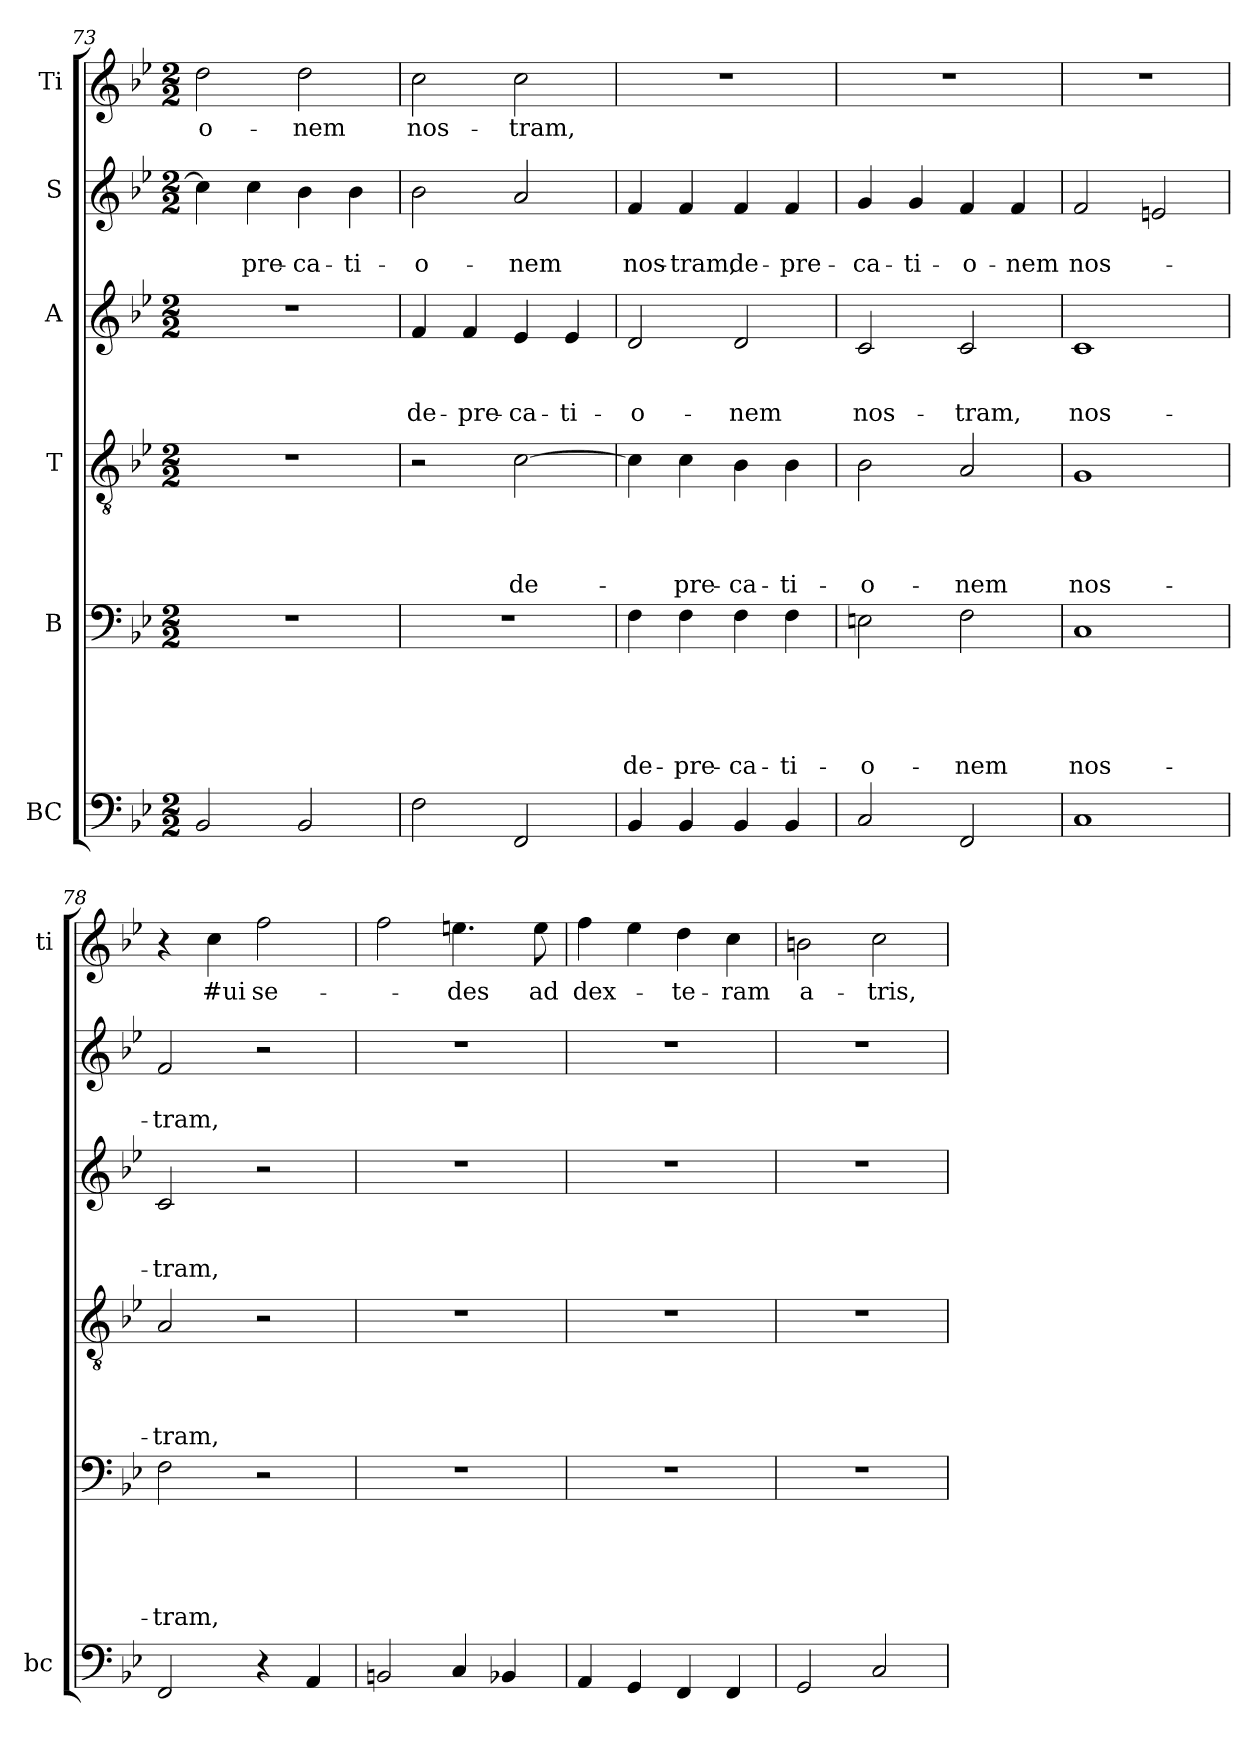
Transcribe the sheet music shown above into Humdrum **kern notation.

**kern	**kern	**text	**text	**text	**text	**text	**kern	**text	**text	**text	**text	**kern	**text	**text	**text	**kern	**text	**text	**kern	**text
*part6	*part5	*part5	*part5	*part5	*part5	*part5	*part4	*part4	*part4	*part4	*part4	*part3	*part3	*part3	*part3	*part2	*part2	*part2	*part1	*part1
*staff6	*staff5	*staff5	*staff5	*staff5	*staff5	*staff5	*staff4	*staff4	*staff4	*staff4	*staff4	*staff3	*staff3	*staff3	*staff3	*staff2	*staff2	*staff2	*staff1	*staff1
*I"BC	*I"B	*	*	*	*	*	*I"T	*	*	*	*	*I"A	*	*	*	*I"S	*	*	*I"Ti	*
*I'bc	*	*	*	*	*	*	*	*	*	*	*	*	*	*	*	*	*	*	*I'ti	*
*clefF4	*clefF4	*	*	*	*	*	*clefGv2	*	*	*	*	*clefG2	*	*	*	*clefG2	*	*	*clefG2	*
*k[b-e-]	*k[b-e-]	*	*	*	*	*	*k[b-e-]	*	*	*	*	*k[b-e-]	*	*	*	*k[b-e-]	*	*	*k[b-e-]	*
*B-:	*B-:	*	*	*	*	*	*B-:	*	*	*	*	*B-:	*	*	*	*B-:	*	*	*B-:	*
*M2/2	*M2/2	*	*	*	*	*	*M2/2	*	*	*	*	*M2/2	*	*	*	*M2/2	*	*	*M2/2	*
=73	=73	=73	=73	=73	=73	=73	=73	=73	=73	=73	=73	=73	=73	=73	=73	=73	=73	=73	=73	=73
!	!	!	!	!	!	!	!	!	!	!	!	!	!	!	!	!	!	!	!	!LO:LY:b
2BB-/	1r	.	.	.	.	.	1r	.	.	.	.	1r	.	.	.	4cc\]	.	.	2dd\	-o-
!	!	!	!	!	!	!	!	!	!	!	!	!	!	!	!	!	!	!LO:LY:b	!	!
.	.	.	.	.	.	.	.	.	.	.	.	.	.	.	.	4cc\	.	-pre-	.	.
!	!	!	!	!	!	!	!	!	!	!	!	!	!	!	!	!	!	!LO:LY:b	!	!LO:LY:b
2BB-/	.	.	.	.	.	.	.	.	.	.	.	.	.	.	.	4b-\	.	-ca-	2dd\	-nem
!	!	!	!	!	!	!	!	!	!	!	!	!	!	!	!	!	!	!LO:LY:b	!	!
.	.	.	.	.	.	.	.	.	.	.	.	.	.	.	.	4b-\	.	-ti-	.	.
=74	=74	=74	=74	=74	=74	=74	=74	=74	=74	=74	=74	=74	=74	=74	=74	=74	=74	=74	=74	=74
!	!	!	!	!	!	!	!	!	!	!	!	!	!	!	!LO:LY:b	!	!	!LO:LY:b	!	!LO:LY:b
2F\	1r	.	.	.	.	.	2r	.	.	.	.	4f/	.	.	de-	2b-\	.	-o-	2cc\	nos-
!	!	!	!	!	!	!	!	!	!	!	!	!	!	!	!LO:LY:b	!	!	!	!	!
.	.	.	.	.	.	.	.	.	.	.	.	4f/	.	.	-pre-	.	.	.	.	.
!	!	!	!	!	!	!	!	!	!	!	!LO:LY:b	!	!	!	!LO:LY:b	!	!	!LO:LY:b	!	!LO:LY:b
2FF/	.	.	.	.	.	.	[>2c\	.	.	.	de-	4e-/	.	.	-ca-	2a/	.	-nem	2cc\	-tram,
!	!	!	!	!	!	!	!	!	!	!	!	!	!	!	!LO:LY:b	!	!	!	!	!
.	.	.	.	.	.	.	.	.	.	.	.	4e-/	.	.	-ti-	.	.	.	.	.
=75	=75	=75	=75	=75	=75	=75	=75	=75	=75	=75	=75	=75	=75	=75	=75	=75	=75	=75	=75	=75
!	!	!	!	!	!	!LO:LY:b	!	!	!	!	!	!	!	!	!LO:LY:b	!	!	!LO:LY:b	!	!
4BB-/	4F\	.	.	.	.	de-	4c\]	.	.	.	.	2d/	.	.	-o-	4f/	.	nos-	1r	.
!	!	!	!	!	!	!LO:LY:b	!	!	!	!	!LO:LY:b	!	!	!	!	!	!	!LO:LY:b	!	!
4BB-/	4F\	.	.	.	.	-pre-	4c\	.	.	.	-pre-	.	.	.	.	4f/	.	-tram,	.	.
!	!	!	!	!	!	!LO:LY:b	!	!	!	!	!LO:LY:b	!	!	!	!LO:LY:b	!	!	!LO:LY:b	!	!
4BB-/	4F\	.	.	.	.	-ca-	4B-\	.	.	.	-ca-	2d/	.	.	-nem	4f/	.	de-	.	.
!	!	!	!	!	!	!LO:LY:b	!	!	!	!	!LO:LY:b	!	!	!	!	!	!	!LO:LY:b	!	!
4BB-/	4F\	.	.	.	.	-ti-	4B-\	.	.	.	-ti-	.	.	.	.	4f/	.	-pre-	.	.
=76	=76	=76	=76	=76	=76	=76	=76	=76	=76	=76	=76	=76	=76	=76	=76	=76	=76	=76	=76	=76
!	!	!	!	!	!	!LO:LY:b	!	!	!	!	!LO:LY:b	!	!	!	!LO:LY:b	!	!	!LO:LY:b	!	!
2C/	2En\	.	.	.	.	-o-	2B-\	.	.	.	-o-	2c/	.	.	nos-	4g/	.	-ca-	1r	.
!	!	!	!	!	!	!	!	!	!	!	!	!	!	!	!	!	!	!LO:LY:b	!	!
.	.	.	.	.	.	.	.	.	.	.	.	.	.	.	.	4g/	.	-ti-	.	.
!	!	!	!	!	!	!LO:LY:b	!	!	!	!	!LO:LY:b	!	!	!	!LO:LY:b	!	!	!LO:LY:b	!	!
2FF/	2F\	.	.	.	.	-nem	2A/	.	.	.	-nem	2c/	.	.	-tram,	4f/	.	-o-	.	.
!	!	!	!	!	!	!	!	!	!	!	!	!	!	!	!	!	!	!LO:LY:b	!	!
.	.	.	.	.	.	.	.	.	.	.	.	.	.	.	.	4f/	.	-nem	.	.
=77	=77	=77	=77	=77	=77	=77	=77	=77	=77	=77	=77	=77	=77	=77	=77	=77	=77	=77	=77	=77
!	!	!	!	!	!	!LO:LY:b	!	!	!	!	!LO:LY:b	!	!	!	!LO:LY:b	!	!	!LO:LY:b	!	!
1C	1C	.	.	.	.	nos-	1G	.	.	.	nos-	1c	.	.	nos-	2f/	.	nos-	1r	.
.	.	.	.	.	.	.	.	.	.	.	.	.	.	.	.	2en/	.	.	.	.
=78	=78	=78	=78	=78	=78	=78	=78	=78	=78	=78	=78	=78	=78	=78	=78	=78	=78	=78	=78	=78
!	!	!	!	!	!	!LO:LY:b	!	!	!	!	!LO:LY:b	!	!	!	!LO:LY:b	!	!	!LO:LY:b	!	!
2FF/	2F\	.	.	.	.	-tram,	2A/	.	.	.	-tram,	2c/	.	.	-tram,	2f/	.	-tram,	4r	.
!	!	!	!	!	!	!	!	!	!	!	!	!	!	!	!	!	!	!	!	!LO:LY:b
.	.	.	.	.	.	.	.	.	.	.	.	.	.	.	.	.	.	.	4cc\	#ui
!	!	!	!	!	!	!	!	!	!	!	!	!	!	!	!	!	!	!	!	!LO:LY:b
4r	2r	.	.	.	.	.	2r	.	.	.	.	2r	.	.	.	2r	.	.	2ff\	se-
4AA/	.	.	.	.	.	.	.	.	.	.	.	.	.	.	.	.	.	.	.	.
!!LO:PB:g=z
=79	=79	=79	=79	=79	=79	=79	=79	=79	=79	=79	=79	=79	=79	=79	=79	=79	=79	=79	=79	=79
2BBn/	1r	.	.	.	.	.	1r	.	.	.	.	1r	.	.	.	1r	.	.	2ff\	.
!	!	!	!	!	!	!	!	!	!	!	!	!	!	!	!	!	!	!	!	!LO:LY:b
4C/	.	.	.	.	.	.	.	.	.	.	.	.	.	.	.	.	.	.	4.een\	-des
4BB-X/	.	.	.	.	.	.	.	.	.	.	.	.	.	.	.	.	.	.	.	.
!	!	!	!	!	!	!	!	!	!	!	!	!	!	!	!	!	!	!	!	!LO:LY:b
.	.	.	.	.	.	.	.	.	.	.	.	.	.	.	.	.	.	.	8ee\	ad
=80	=80	=80	=80	=80	=80	=80	=80	=80	=80	=80	=80	=80	=80	=80	=80	=80	=80	=80	=80	=80
!	!	!	!	!	!	!	!	!	!	!	!	!	!	!	!	!	!	!	!	!LO:LY:b
4AA/	1r	.	.	.	.	.	1r	.	.	.	.	1r	.	.	.	1r	.	.	4ff\	dex-
4GG/	.	.	.	.	.	.	.	.	.	.	.	.	.	.	.	.	.	.	4ee-\	.
!	!	!	!	!	!	!	!	!	!	!	!	!	!	!	!	!	!	!	!	!LO:LY:b
4FF/	.	.	.	.	.	.	.	.	.	.	.	.	.	.	.	.	.	.	4dd\	-te-
!	!	!	!	!	!	!	!	!	!	!	!	!	!	!	!	!	!	!	!	!LO:LY:b
4FF/	.	.	.	.	.	.	.	.	.	.	.	.	.	.	.	.	.	.	4cc\	-ram
=81	=81	=81	=81	=81	=81	=81	=81	=81	=81	=81	=81	=81	=81	=81	=81	=81	=81	=81	=81	=81
!	!	!	!	!	!	!	!	!	!	!	!	!	!	!	!	!	!	!	!	!LO:LY:b
2GG/	1r	.	.	.	.	.	1r	.	.	.	.	1r	.	.	.	1r	.	.	2bn\	a-
!	!	!	!	!	!	!	!	!	!	!	!	!	!	!	!	!	!	!	!	!LO:LY:b
2C/	.	.	.	.	.	.	.	.	.	.	.	.	.	.	.	.	.	.	2cc\	-tris,
=	=	=	=	=	=	=	=	=	=	=	=	=	=	=	=	=	=	=	=	=
*-	*-	*-	*-	*-	*-	*-	*-	*-	*-	*-	*-	*-	*-	*-	*-	*-	*-	*-	*-	*-
